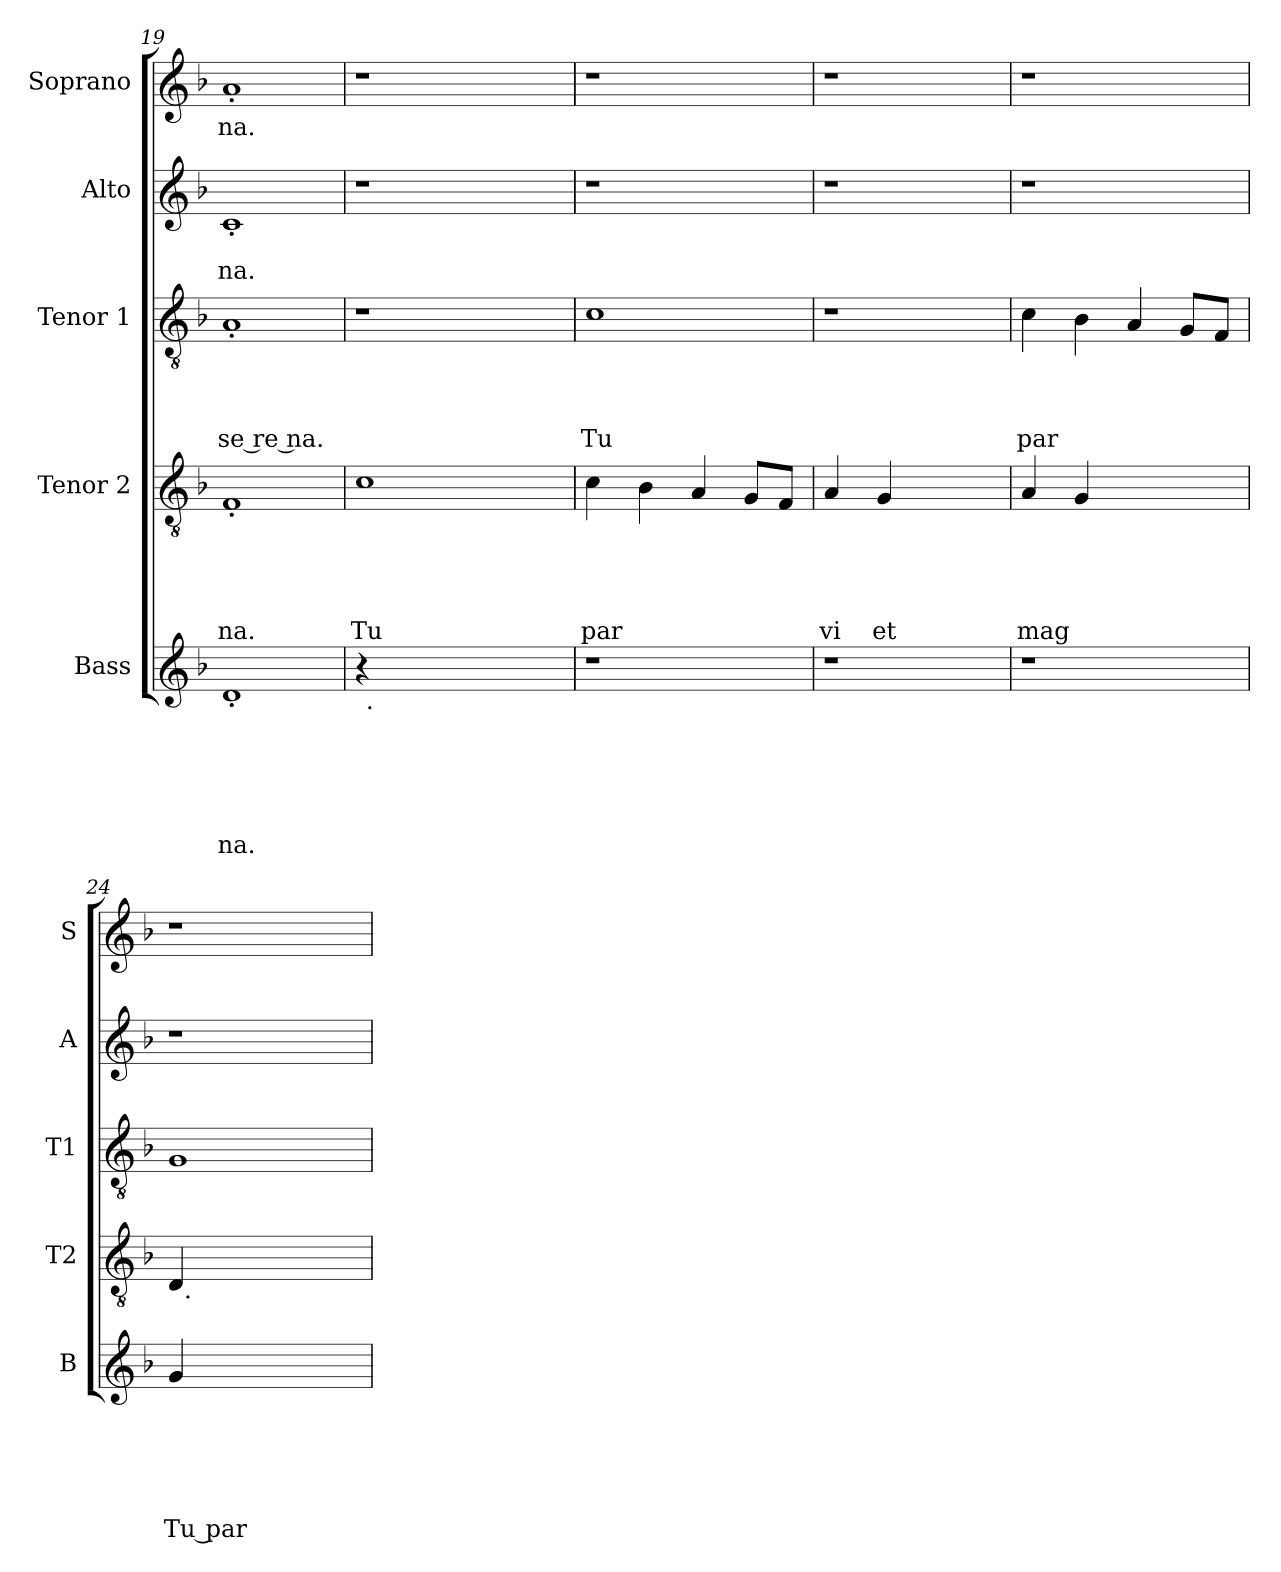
**kern	**text	**text	**text	**text	**text	**text	**kern	**text	**text	**text	**text	**text	**kern	**text	**text	**text	**text	**kern	**text	**text	**kern	**text
*part5	*part5	*part5	*part5	*part5	*part5	*part5	*part4	*part4	*part4	*part4	*part4	*part4	*part3	*part3	*part3	*part3	*part3	*part2	*part2	*part2	*part1	*part1
*staff5	*staff5	*staff5	*staff5	*staff5	*staff5	*staff5	*staff4	*staff4	*staff4	*staff4	*staff4	*staff4	*staff3	*staff3	*staff3	*staff3	*staff3	*staff2	*staff2	*staff2	*staff1	*staff1
*I"Bass	*	*	*	*	*	*	*I"Tenor 2	*	*	*	*	*	*I"Tenor 1	*	*	*	*	*I"Alto	*	*	*I"Soprano	*
*I'B	*	*	*	*	*	*	*I'T2	*	*	*	*	*	*I'T1	*	*	*	*	*I'A	*	*	*I'S	*
*clefG2	*	*	*	*	*	*	*clefGv2	*	*	*	*	*	*clefGv2	*	*	*	*	*clefG2	*	*	*clefG2	*
*k[b-]	*	*	*	*	*	*	*k[b-]	*	*	*	*	*	*k[b-]	*	*	*	*	*k[b-]	*	*	*k[b-]	*
*F:	*	*	*	*	*	*	*F:	*	*	*	*	*	*F:	*	*	*	*	*F:	*	*	*F:	*
=19	=19	=19	=19	=19	=19	=19	=19	=19	=19	=19	=19	=19	=19	=19	=19	=19	=19	=19	=19	=19	=19	=19
!	!	!	!	!	!	!LO:LY:b	!	!	!	!	!	!LO:LY:b	!	!	!	!	!LO:LY:b:rj	!	!	!LO:LY:b	!	!LO:LY:b
1d'<	.	.	.	.	.	na.	1F'<	.	.	.	.	na.	1A'<	.	.	.	se re na.	1c'<	.	na.	1a'<	na.
!!LO:PB:g=z
=20	=20	=20	=20	=20	=20	=20	=20	=20	=20	=20	=20	=20	=20	=20	=20	=20	=20	=20	=20	=20	=20	=20
!	!	!	!	!	!	!	!	!	!	!	!	!LO:LY:b	!	!	!	!	!	!	!	!	!	!
*^	*	*	*	*	*	*	*	*	*	*	*	*	*	*	*	*	*	*	*	*	*	*
4r	64ryy	.	.	.	.	.	.	1c	.	.	.	.	Tu	1r	.	.	.	.	1r	.	.	1r	.
!	!LO:TX:b:t=.	!	!	!	!	!	!	!	!	!	!	!	!	!	!	!	!	!	!	!	!	!	!
.	2ryy	.	.	.	.	.	.	.	.	.	.	.	.	.	.	.	.	.	.	.	.	.	.
2.ryy	.	.	.	.	.	.	.	.	.	.	.	.	.	.	.	.	.	.	.	.	.	.	.
.	4ryy	.	.	.	.	.	.	.	.	.	.	.	.	.	.	.	.	.	.	.	.	.	.
.	8...ryy	.	.	.	.	.	.	.	.	.	.	.	.	.	.	.	.	.	.	.	.	.	.
=21	=21	=21	=21	=21	=21	=21	=21	=21	=21	=21	=21	=21	=21	=21	=21	=21	=21	=21	=21	=21	=21	=21	=21
!	!	!	!	!	!	!	!	!	!	!	!	!	!LO:LY:b:rj	!	!	!	!	!LO:LY:b	!	!	!	!	!
*v	*v	*	*	*	*	*	*	*	*	*	*	*	*	*	*	*	*	*	*	*	*	*	*
1r	.	.	.	.	.	.	4c\	.	.	.	.	par	1c	.	.	.	Tu	1r	.	.	1r	.
.	.	.	.	.	.	.	4B-\	.	.	.	.	.	.	.	.	.	.	.	.	.	.	.
.	.	.	.	.	.	.	4A/	.	.	.	.	.	.	.	.	.	.	.	.	.	.	.
.	.	.	.	.	.	.	8G/L	.	.	.	.	.	.	.	.	.	.	.	.	.	.	.
.	.	.	.	.	.	.	8F/J	.	.	.	.	.	.	.	.	.	.	.	.	.	.	.
=22	=22	=22	=22	=22	=22	=22	=22	=22	=22	=22	=22	=22	=22	=22	=22	=22	=22	=22	=22	=22	=22	=22
!	!	!	!	!	!	!	!	!	!	!	!	!LO:LY:b	!	!	!	!	!	!	!	!	!	!
1r	.	.	.	.	.	.	4A/	.	.	.	.	vi	1r	.	.	.	.	1r	.	.	1r	.
!	!	!	!	!	!	!	!	!	!	!	!	!LO:LY:b	!	!	!	!	!	!	!	!	!	!
.	.	.	.	.	.	.	4G/	.	.	.	.	et	.	.	.	.	.	.	.	.	.	.
.	.	.	.	.	.	.	2ryy	.	.	.	.	.	.	.	.	.	.	.	.	.	.	.
=23	=23	=23	=23	=23	=23	=23	=23	=23	=23	=23	=23	=23	=23	=23	=23	=23	=23	=23	=23	=23	=23	=23
!	!	!	!	!	!	!	!	!	!	!	!	!LO:LY:b	!	!	!	!	!LO:LY:b:rj	!	!	!	!	!
1r	.	.	.	.	.	.	4A/	.	.	.	.	mag	4c\	.	.	.	par	1r	.	.	1r	.
.	.	.	.	.	.	.	4G/	.	.	.	.	.	4B-\	.	.	.	.	.	.	.	.	.
.	.	.	.	.	.	.	2ryy	.	.	.	.	.	4A/	.	.	.	.	.	.	.	.	.
.	.	.	.	.	.	.	.	.	.	.	.	.	8G/L	.	.	.	.	.	.	.	.	.
.	.	.	.	.	.	.	.	.	.	.	.	.	8F/J	.	.	.	.	.	.	.	.	.
=24	=24	=24	=24	=24	=24	=24	=24	=24	=24	=24	=24	=24	=24	=24	=24	=24	=24	=24	=24	=24	=24	=24
!	!	!	!	!	!	!LO:LY:b:rj	!	!	!	!	!	!	!	!	!	!	!	!	!	!	!	!
*	*	*	*	*	*	*	*^	*	*	*	*	*	*	*	*	*	*	*	*	*	*	*
4g/	.	.	.	.	.	Tu par	4D/	32ryy	.	.	.	.	.	1G	.	.	.	.	1r	.	.	1r	.
!	!	!	!	!	!	!	!	!LO:TX:b:t=.	!	!	!	!	!	!	!	!	!	!	!	!	!	!	!
.	.	.	.	.	.	.	.	2ryy	.	.	.	.	.	.	.	.	.	.	.	.	.	.	.
2.ryy	.	.	.	.	.	.	2.ryy	.	.	.	.	.	.	.	.	.	.	.	.	.	.	.	.
.	.	.	.	.	.	.	.	4...ryy	.	.	.	.	.	.	.	.	.	.	.	.	.	.	.
*	*	*	*	*	*	*	*v	*v	*	*	*	*	*	*	*	*	*	*	*	*	*	*	*
=	=	=	=	=	=	=	=	=	=	=	=	=	=	=	=	=	=	=	=	=	=	=
*-	*-	*-	*-	*-	*-	*-	*-	*-	*-	*-	*-	*-	*-	*-	*-	*-	*-	*-	*-	*-	*-	*-
